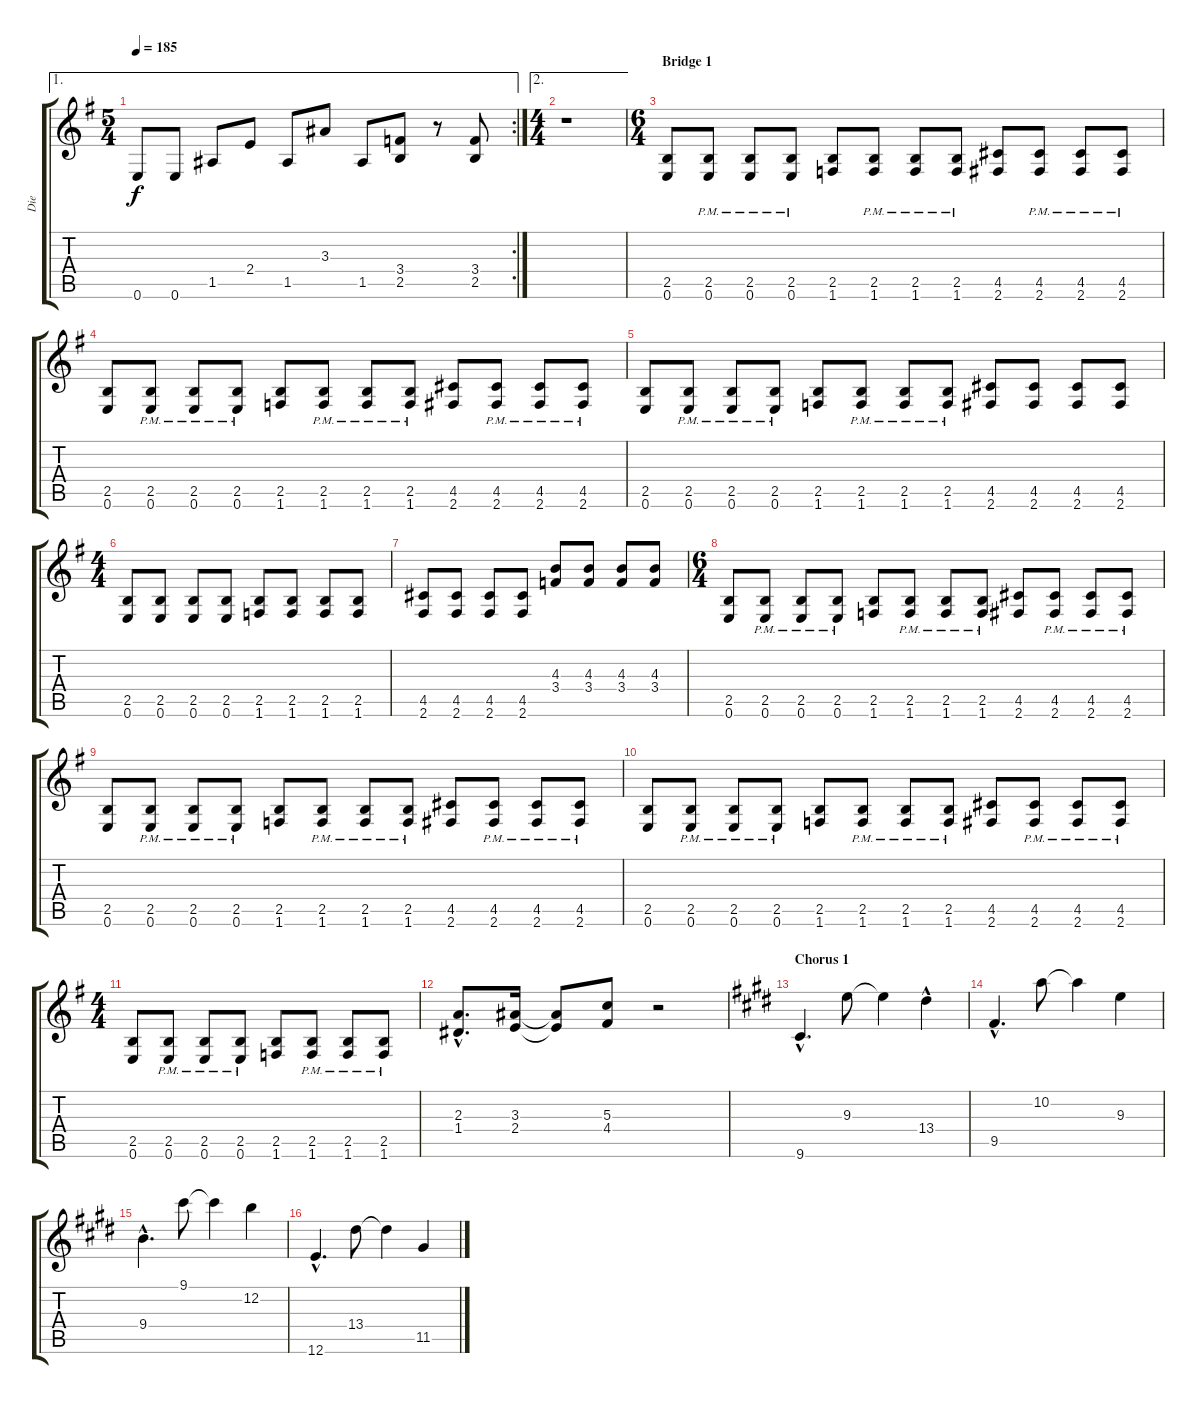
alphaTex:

\track ("Die" "Die") {instrument overdrivenguitar}
\staff {score tabs}
\tuning (E4 B3 G3 D3 A2 E2) {hide}
\ae 1
\rc 2
\ts (5 4)
\tempo 185
\clef g2
\ks g
0.6.8{dy f} 0.6.8 1.5.8 2.4.8 1.5.8 3.3.8 1.5.8 (3.4 2.5).8 r.8 (3.4 2.5).8 |
\ae 2
\ts (4 4)
r.1 |
\ts (6 4)
\section ("" "Bridge 1")
(2.5 0.6).8 (2.5 0.6{pm}).8 (2.5 0.6{pm}).8 (2.5 0.6{pm}).8 (2.5 1.6).8 (2.5 1.6{pm}).8 (2.5 1.6{pm}).8 (2.5 1.6{pm}).8 (4.5 2.6).8 (4.5 2.6{pm}).8 (4.5 2.6{pm}).8 (4.5 2.6{pm}).8 |
(2.5 0.6).8 (2.5{pm} 0.6).8 (2.5{pm} 0.6).8 (2.5{pm} 0.6).8 (2.5 1.6).8 (2.5{pm} 1.6).8 (2.5{pm} 1.6).8 (2.5{pm} 1.6).8 (4.5 2.6).8 (4.5{pm} 2.6).8 (4.5{pm} 2.6).8 (4.5{pm} 2.6).8 |
(2.5 0.6).8 (2.5{pm} 0.6).8 (2.5{pm} 0.6).8 (2.5{pm} 0.6).8 (2.5 1.6).8 (2.5{pm} 1.6).8 (2.5{pm} 1.6).8 (2.5{pm} 1.6).8 (4.5 2.6).8 (4.5 2.6).8 (4.5 2.6).8 (4.5 2.6).8 |
\ts (4 4)
(2.5 0.6).8 (2.5 0.6).8 (2.5 0.6).8 (2.5 0.6).8 (2.5 1.6).8 (2.5 1.6).8 (2.5 1.6).8 (2.5 1.6).8 |
(4.5 2.6).8 (4.5 2.6).8 (4.5 2.6).8 (4.5 2.6).8 (4.3 3.4).8 (4.3 3.4).8 (4.3 3.4).8 (4.3 3.4).8 |
\ts (6 4)
(2.5 0.6).8 (2.5 0.6{pm}).8 (2.5 0.6{pm}).8 (2.5 0.6{pm}).8 (2.5 1.6).8 (2.5 1.6{pm}).8 (2.5 1.6{pm}).8 (2.5 1.6{pm}).8 (4.5 2.6).8 (4.5 2.6{pm}).8 (4.5 2.6{pm}).8 (4.5 2.6{pm}).8 |
(2.5 0.6).8 (2.5 0.6{pm}).8 (2.5 0.6{pm}).8 (2.5 0.6{pm}).8 (2.5 1.6).8 (2.5 1.6{pm}).8 (2.5 1.6{pm}).8 (2.5 1.6{pm}).8 (4.5 2.6).8 (4.5 2.6{pm}).8 (4.5 2.6{pm}).8 (4.5 2.6{pm}).8 |
(2.5 0.6).8 (2.5 0.6{pm}).8 (2.5 0.6{pm}).8 (2.5 0.6{pm}).8 (2.5 1.6).8 (2.5 1.6{pm}).8 (2.5 1.6{pm}).8 (2.5 1.6{pm}).8 (4.5 2.6).8 (4.5 2.6{pm}).8 (4.5 2.6{pm}).8 (4.5 2.6{pm}).8 |
\ts (4 4)
(2.5 0.6).8 (2.5 0.6{pm}).8 (2.5 0.6{pm}).8 (2.5 0.6{pm}).8 (2.5 1.6).8 (2.5 1.6{pm}).8 (2.5 1.6{pm}).8 (2.5 1.6{pm}).8 |
(2.3{hac} 1.4{hac}).8{d} (3.3 2.4).16 (3.3{t} 2.4{t}).8 (5.3 4.4).8 r.2 |
\section ("" "Chorus 1")
\ks e
9.6{hac}.4{d volume 16 instrument acousticguitarsteel} 9.3.8 9.3{t}.4 13.4{hac}.4 |
9.5{hac}.4{d} 10.2.8 10.2{t}.4 9.3.4 |
9.4{hac}.4{d} 9.1.8 9.1{t}.4 12.2.4 |
12.6{hac}.4{d} 13.4.8 13.4{t}.4 11.5.4
